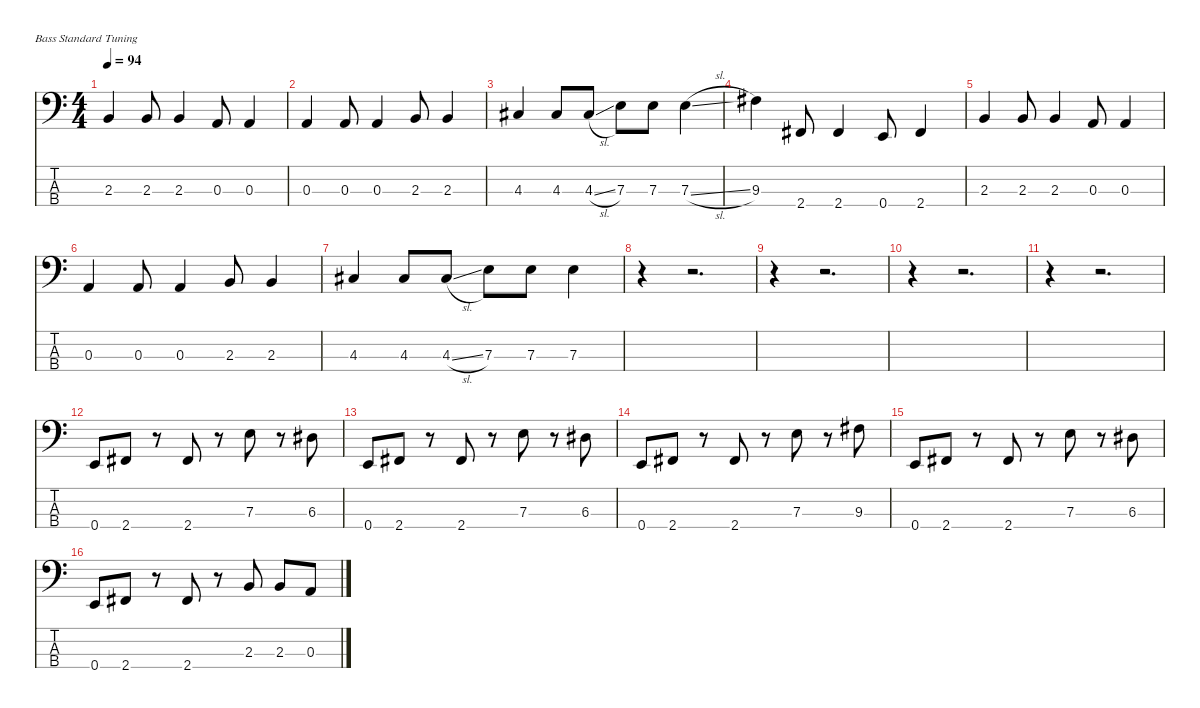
\defaultSystemsLayout 4
\hideDynamics
\bracketExtendMode nobrackets
\singleTrackTrackNamePolicy hidden
\multiTrackTrackNamePolicy hidden
\otherSystemsTrackNameOrientation horizontal
\track ("Andy Rourke" "el.bs.") {instrument electricbassfinger}
\staff {score tabs}
\tuning (G2 D2 A1 E1)
\ts (4 4)
\tempo 94
\clef f4
\ks c
2.3.4{dy f} 2.3.8 2.3.4 0.3.8 0.3.4 |
0.3.4 0.3.8 0.3.4 2.3.8 2.3.4 |
4.3{acc #}.4 4.3{acc #}.8 4.3{sl acc #}.8 7.3.8 7.3.8 7.3{sl}.4 |
9.3{acc #}.4 2.4{acc #}.8 2.4{acc #}.4 0.4.8 2.4{acc #}.4 |
2.3.4 2.3.8 2.3.4 0.3.8 0.3.4 |
0.3.4 0.3.8 0.3.4 2.3.8 2.3.4 |
4.3{acc #}.4 4.3{acc #}.8 4.3{sl acc #}.8 7.3.8 7.3.8 7.3.4 |
r.4 r.2{d} |
r.4 r.2{d} |
r.4 r.2{d} |
r.4 r.2{d} |
0.4.8 2.4{acc #}.8 r.8 2.4{acc #}.8 r.8 7.3.8 r.8 6.3{acc #}.8 |
0.4.8 2.4{acc #}.8 r.8 2.4{acc #}.8 r.8 7.3.8 r.8 6.3{acc #}.8 |
0.4.8 2.4{acc #}.8 r.8 2.4{acc #}.8 r.8 7.3.8 r.8 9.3{acc #}.8 |
0.4.8 2.4{acc #}.8 r.8 2.4{acc #}.8 r.8 7.3.8 r.8 6.3{acc #}.8 |
0.4.8 2.4{acc #}.8 r.8 2.4{acc #}.8 r.8 2.3.8 2.3.8 0.3.8
